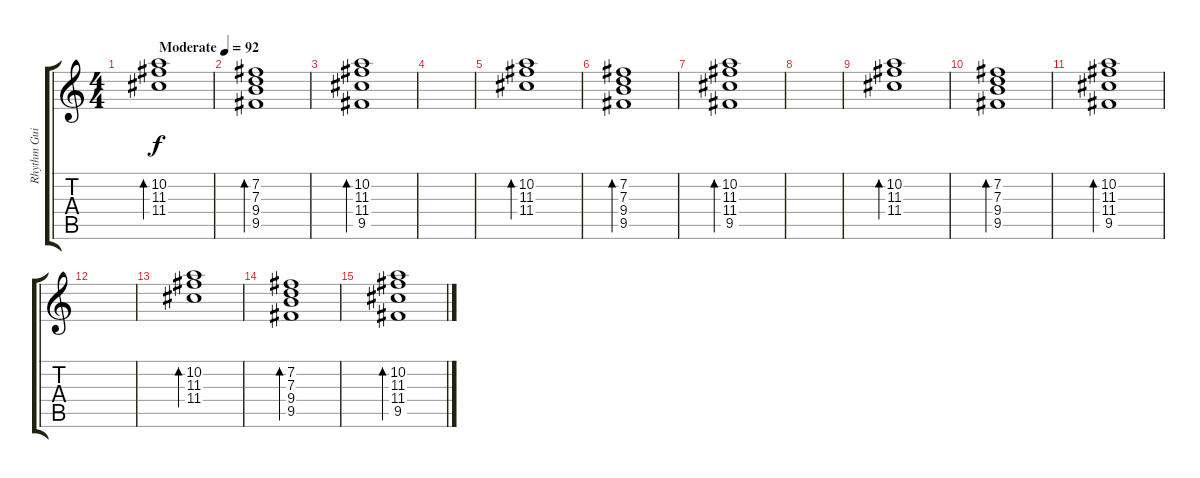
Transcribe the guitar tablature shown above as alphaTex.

\track ("Rhythm Guitar 1" "Rhythm Gui") {instrument electricguitarjazz}
\staff {score tabs}
\tuning (E4 B3 G3 D3 A2 E2) {hide}
\ts (4 4)
\tempo (92 "Moderate")
\clef g2
\ks c
(10.2 11.3 11.4).1{bd 120 dy f instrument electricguitarjazz} |
(7.2 7.3 9.4 9.5).1{bd 120} |
(10.2 11.3 11.4 9.5).1{bd 120} |
|
(10.2 11.3 11.4).1{bd 120} |
(7.2 7.3 9.4 9.5).1{bd 120} |
(10.2 11.3 11.4 9.5).1{bd 120} |
|
(10.2 11.3 11.4).1{bd 120} |
(7.2 7.3 9.4 9.5).1{bd 120} |
(10.2 11.3 11.4 9.5).1{bd 120} |
|
(10.2 11.3 11.4).1{bd 120} |
(7.2 7.3 9.4 9.5).1{bd 120} |
(10.2 11.3 11.4 9.5).1{bd 120}
